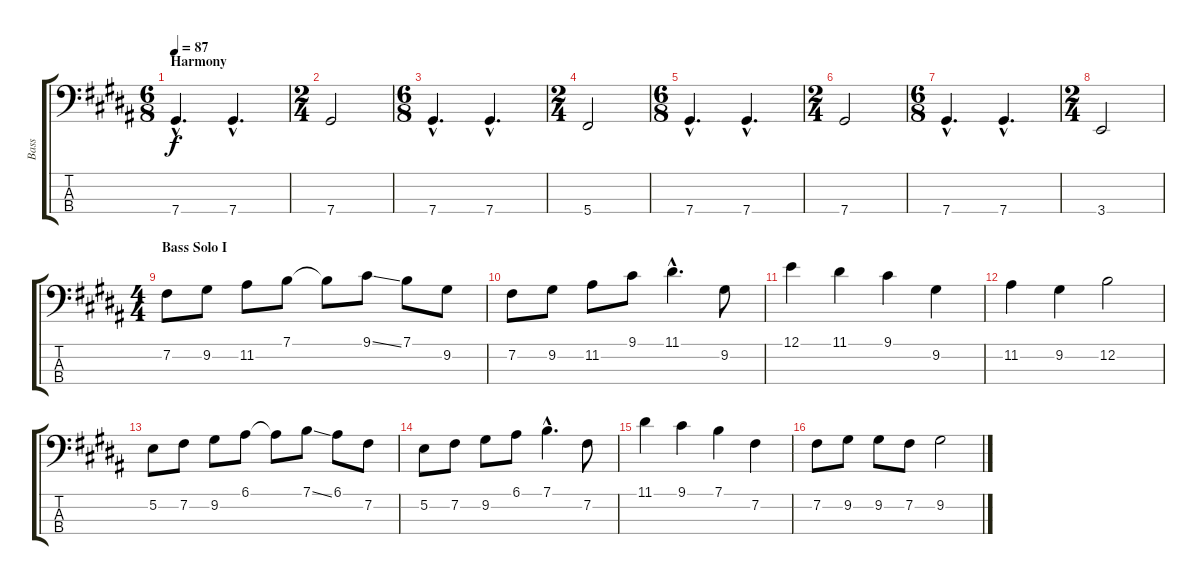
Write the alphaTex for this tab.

\track ("Bass" "Bass") {instrument fretlessbass}
\staff {score tabs}
\tuning (E2 B1 Gb1 Db1) {hide}
\ts (6 8)
\section ("" "Harmony")
\tempo 87
\clef f4
\ks b
7.4{hac}.4{d dy f} 7.4{hac}.4{d} |
\ts (2 4)
7.4.2 |
\ts (6 8)
7.4{hac}.4{d} 7.4{hac}.4{d} |
\ts (2 4)
5.4.2 |
\ts (6 8)
7.4{hac}.4{d} 7.4{hac}.4{d} |
\ts (2 4)
7.4.2 |
\ts (6 8)
7.4{hac}.4{d} 7.4{hac}.4{d} |
\ts (2 4)
3.4.2 |
\ts (4 4)
\section ("" "Bass Solo I")
7.2.8 9.2.8 11.2.8 7.1.8 7.1{t}.8 9.1{ss}.8 7.1.8 9.2.8 |
7.2.8 9.2.8 11.2.8 9.1.8 11.1{hac}.4{d} 9.2.8 |
12.1.4 11.1.4 9.1.4 9.2.4 |
11.2.4 9.2.4 12.2.2 |
5.2.8 7.2.8 9.2.8 6.1.8 6.1{t}.8 7.1{ss}.8 6.1.8 7.2.8 |
5.2.8 7.2.8 9.2.8 6.1.8 7.1{hac}.4{d} 7.2.8 |
11.1.4 9.1.4 7.1.4 7.2.4 |
7.2.8 9.2.8 9.2.8 7.2.8 9.2.2
